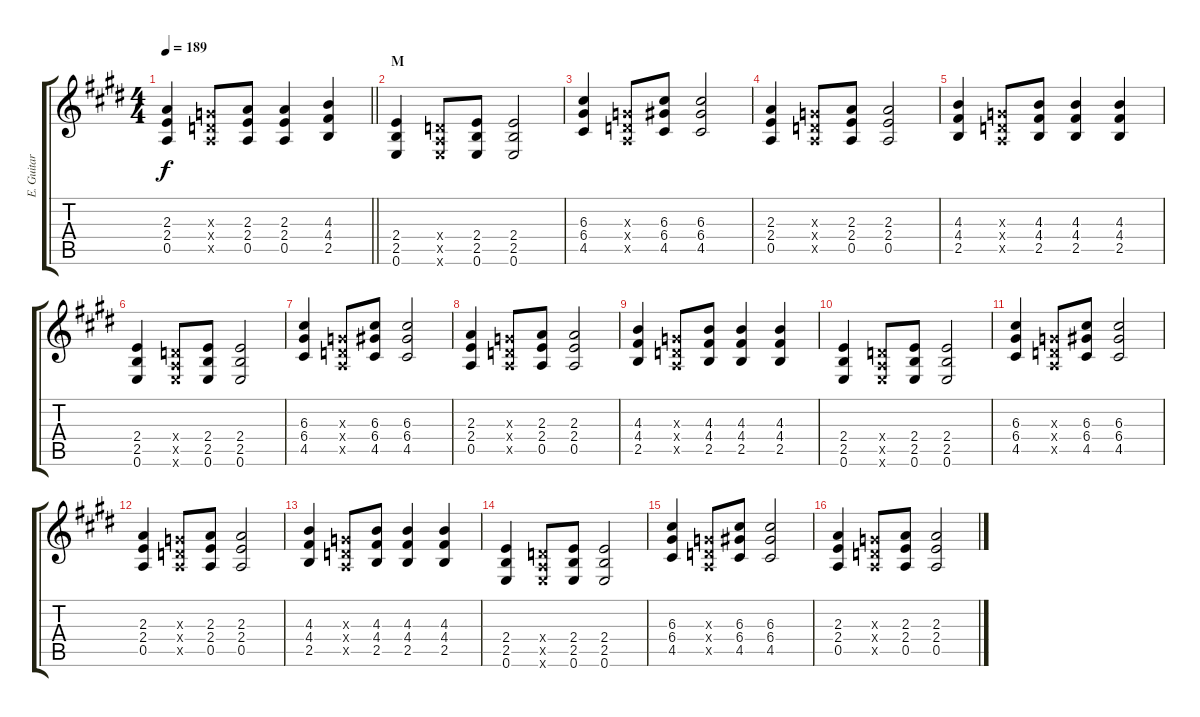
\track ("E. Guitar II" "E. Guitar ") {instrument overdrivenguitar}
\staff {score tabs}
\tuning (E4 B3 G3 D3 A2 E2) {hide}
\ts (4 4)
\tempo 189
\clef g2
\barLineRight lightlight
\ks e
(2.3 2.4 0.5).4{dy f} (0.3{x} 0.4{x} 0.5{x}).8 (2.3 2.4 0.5).8 (2.3 2.4 0.5).4 (4.3 4.4 2.5).4 |
\section ("" "M")
(2.4 2.5 0.6).4 (0.4{x} 0.5{x} 0.6{x}).8 (2.4 2.5 0.6).8 (2.4 2.5 0.6).2 |
(6.3 6.4 4.5).4 (0.3{x} 0.4{x} 0.5{x}).8 (6.3 6.4 4.5).8 (6.3 6.4 4.5).2 |
(2.3 2.4 0.5).4 (0.3{x} 0.4{x} 0.5{x}).8 (2.3 2.4 0.5).8 (2.3 2.4 0.5).2 |
(4.3 4.4 2.5).4 (0.3{x} 0.4{x} 0.5{x}).8 (4.3 4.4 2.5).8 (4.3 4.4 2.5).4 (4.3 4.4 2.5).4 |
(2.4 2.5 0.6).4 (0.4{x} 0.5{x} 0.6{x}).8 (2.4 2.5 0.6).8 (2.4 2.5 0.6).2 |
(6.3 6.4 4.5).4 (0.3{x} 0.4{x} 0.5{x}).8 (6.3 6.4 4.5).8 (6.3 6.4 4.5).2 |
(2.3 2.4 0.5).4 (0.3{x} 0.4{x} 0.5{x}).8 (2.3 2.4 0.5).8 (2.3 2.4 0.5).2 |
(4.3 4.4 2.5).4 (0.3{x} 0.4{x} 0.5{x}).8 (4.3 4.4 2.5).8 (4.3 4.4 2.5).4 (4.3 4.4 2.5).4 |
(2.4 2.5 0.6).4 (0.4{x} 0.5{x} 0.6{x}).8 (2.4 2.5 0.6).8 (2.4 2.5 0.6).2 |
(6.3 6.4 4.5).4 (0.3{x} 0.4{x} 0.5{x}).8 (6.3 6.4 4.5).8 (6.3 6.4 4.5).2 |
(2.3 2.4 0.5).4 (0.3{x} 0.4{x} 0.5{x}).8 (2.3 2.4 0.5).8 (2.3 2.4 0.5).2 |
(4.3 4.4 2.5).4 (0.3{x} 0.4{x} 0.5{x}).8 (4.3 4.4 2.5).8 (4.3 4.4 2.5).4 (4.3 4.4 2.5).4 |
(2.4 2.5 0.6).4 (0.4{x} 0.5{x} 0.6{x}).8 (2.4 2.5 0.6).8 (2.4 2.5 0.6).2 |
(6.3 6.4 4.5).4 (0.3{x} 0.4{x} 0.5{x}).8 (6.3 6.4 4.5).8 (6.3 6.4 4.5).2 |
(2.3 2.4 0.5).4 (0.3{x} 0.4{x} 0.5{x}).8 (2.3 2.4 0.5).8 (2.3 2.4 0.5).2
